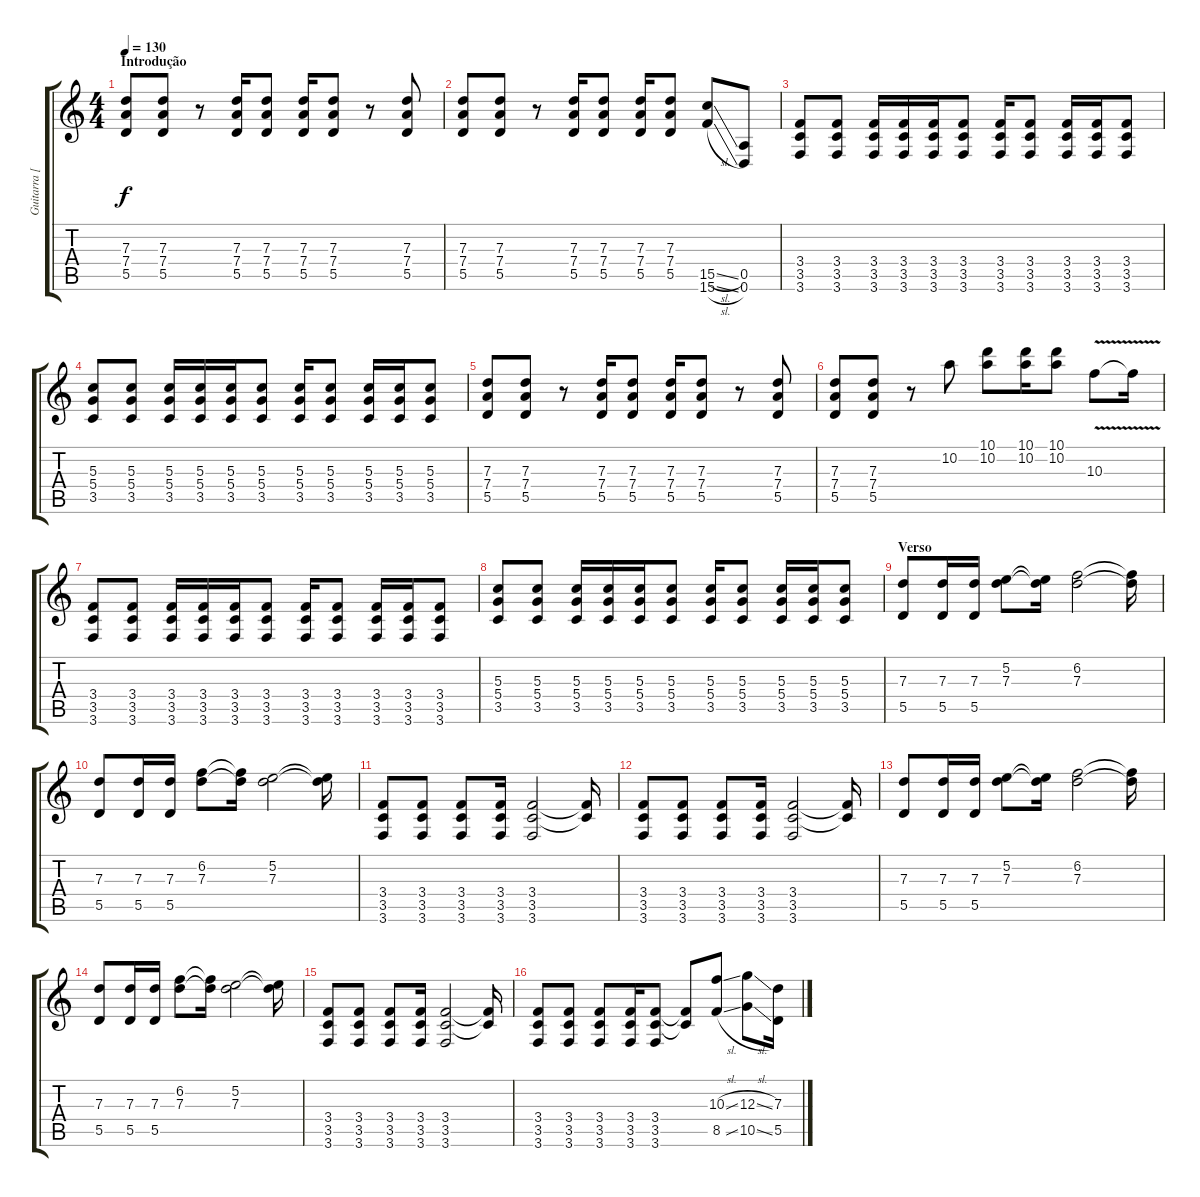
\track ("Guitarra [Philippe]" "Guitarra [") {instrument distortionguitar}
\staff {score tabs}
\tuning (E4 B3 G3 D3 A2 D2) {hide}
\ts (4 4)
\section ("" "Introdução")
\tempo 130
\clef g2
\ks c
(7.3 7.4 5.5).8{dy f instrument distortionguitar} (7.3 7.4 5.5).8 r.8 (7.3 7.4 5.5).16 (7.3 7.4 5.5).8 (7.3 7.4 5.5).16 (7.3 7.4 5.5).8 r.8 (7.3 7.4 5.5).8 |
(7.3 7.4 5.5).8 (7.3 7.4 5.5).8 r.8 (7.3 7.4 5.5).16 (7.3 7.4 5.5).8 (7.3 7.4 5.5).16 (7.3 7.4 5.5).8 (15.5{sl} 15.6{sl}).8 (0.5 0.6).8 |
(3.4 3.5 3.6).8 (3.4 3.5 3.6).8 (3.4 3.5 3.6).16 (3.4 3.5 3.6).16 (3.4 3.5 3.6).16 (3.4 3.5 3.6).8 (3.4 3.5 3.6).16 (3.4 3.5 3.6).8 (3.4 3.5 3.6).16 (3.4 3.5 3.6).16 (3.4 3.5 3.6).8 |
(5.3 5.4 3.5).8 (5.3 5.4 3.5).8 (5.3 5.4 3.5).16 (5.3 5.4 3.5).16 (5.3 5.4 3.5).16 (5.3 5.4 3.5).8 (5.3 5.4 3.5).16 (5.3 5.4 3.5).8 (5.3 5.4 3.5).16 (5.3 5.4 3.5).16 (5.3 5.4 3.5).8 |
(7.3 7.4 5.5).8 (7.3 7.4 5.5).8 r.8 (7.3 7.4 5.5).16 (7.3 7.4 5.5).8 (7.3 7.4 5.5).16 (7.3 7.4 5.5).8 r.8 (7.3 7.4 5.5).8 |
(7.3 7.4 5.5).8 (7.3 7.4 5.5).8 r.8 10.2.8 (10.1 10.2).8 (10.1 10.2).16 (10.1 10.2).8 10.3{v}.8 10.3{t}.16 |
(3.4 3.5 3.6).8 (3.4 3.5 3.6).8 (3.4 3.5 3.6).16 (3.4 3.5 3.6).16 (3.4 3.5 3.6).16 (3.4 3.5 3.6).8 (3.4 3.5 3.6).16 (3.4 3.5 3.6).8 (3.4 3.5 3.6).16 (3.4 3.5 3.6).16 (3.4 3.5 3.6).8 |
(5.3 5.4 3.5).8 (5.3 5.4 3.5).8 (5.3 5.4 3.5).16 (5.3 5.4 3.5).16 (5.3 5.4 3.5).16 (5.3 5.4 3.5).8 (5.3 5.4 3.5).16 (5.3 5.4 3.5).8 (5.3 5.4 3.5).16 (5.3 5.4 3.5).16 (5.3 5.4 3.5).8 |
\section ("" "Verso")
(7.3 5.5).8 (7.3 5.5).16 (7.3 5.5).16 (5.2 7.3).8 (5.2{t} 7.3{t}).16 (6.2 7.3).2 (6.2{t} 7.3{t}).16 |
(7.3 5.5).8 (7.3 5.5).16 (7.3 5.5).16 (6.2 7.3).8 (6.2{t} 7.3{t}).16 (5.2 7.3).2 (5.2{t} 7.3{t}).16 |
(3.4 3.5 3.6).8 (3.4 3.5 3.6).8 (3.4 3.5 3.6).8 (3.4 3.5 3.6).16 (3.4 3.5 3.6).2 (3.4{t} 3.5{t}).16 |
(3.4 3.5 3.6).8 (3.4 3.5 3.6).8 (3.4 3.5 3.6).8 (3.4 3.5 3.6).16 (3.4 3.5 3.6).2 (3.4{t} 3.5{t}).16 |
(7.3 5.5).8 (7.3 5.5).16 (7.3 5.5).16 (5.2 7.3).8 (5.2{t} 7.3{t}).16 (6.2 7.3).2 (6.2{t} 7.3{t}).16 |
(7.3 5.5).8 (7.3 5.5).16 (7.3 5.5).16 (6.2 7.3).8 (6.2{t} 7.3{t}).16 (5.2 7.3).2 (5.2{t} 7.3{t}).16 |
(3.4 3.5 3.6).8 (3.4 3.5 3.6).8 (3.4 3.5 3.6).8 (3.4 3.5 3.6).16 (3.4 3.5 3.6).2 (3.4{t} 3.5{t}).16 |
(3.4 3.5 3.6).8 (3.4 3.5 3.6).8 (3.4 3.5 3.6).8 (3.4 3.5 3.6).16 (3.4 3.5 3.6).8 (3.4{t} 3.5{t}).8 (10.3{sl} 8.5{sl}).8 (12.3{sl} 10.5{sl}).8 (7.3 5.5).16
